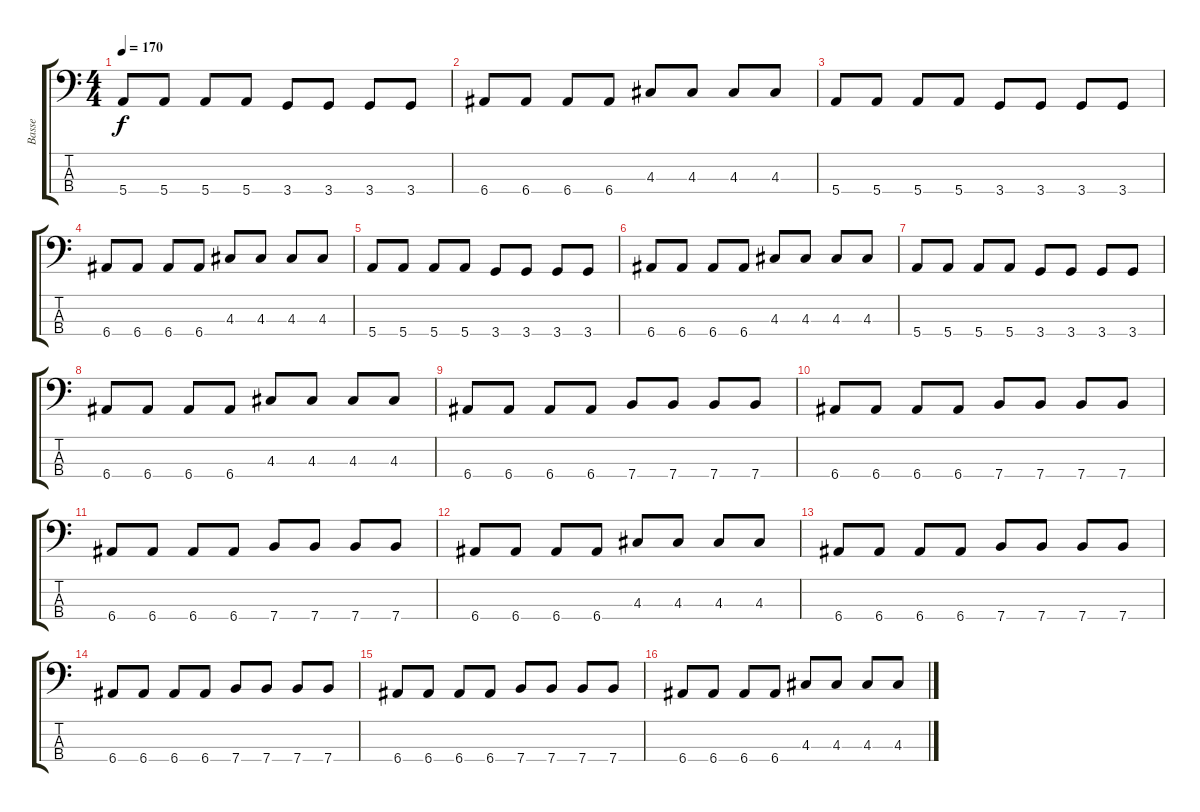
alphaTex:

\track ("Basse" "Basse") {instrument electricbassfinger}
\staff {score tabs}
\tuning (G2 D2 A1 E1) {hide}
\ts (4 4)
\tempo 170
\clef f4
\ks c
5.4.8{dy f} 5.4.8 5.4.8 5.4.8 3.4.8 3.4.8 3.4.8 3.4.8 |
6.4.8 6.4.8 6.4.8 6.4.8 4.3.8 4.3.8 4.3.8 4.3.8 |
5.4.8 5.4.8 5.4.8 5.4.8 3.4.8 3.4.8 3.4.8 3.4.8 |
6.4.8 6.4.8 6.4.8 6.4.8 4.3.8 4.3.8 4.3.8 4.3.8 |
5.4.8 5.4.8 5.4.8 5.4.8 3.4.8 3.4.8 3.4.8 3.4.8 |
6.4.8 6.4.8 6.4.8 6.4.8 4.3.8 4.3.8 4.3.8 4.3.8 |
5.4.8 5.4.8 5.4.8 5.4.8 3.4.8 3.4.8 3.4.8 3.4.8 |
6.4.8 6.4.8 6.4.8 6.4.8 4.3.8 4.3.8 4.3.8 4.3.8 |
6.4.8 6.4.8 6.4.8 6.4.8 7.4.8 7.4.8 7.4.8 7.4.8 |
6.4.8 6.4.8 6.4.8 6.4.8 7.4.8 7.4.8 7.4.8 7.4.8 |
6.4.8 6.4.8 6.4.8 6.4.8 7.4.8 7.4.8 7.4.8 7.4.8 |
6.4.8 6.4.8 6.4.8 6.4.8 4.3.8 4.3.8 4.3.8 4.3.8 |
6.4.8 6.4.8 6.4.8 6.4.8 7.4.8 7.4.8 7.4.8 7.4.8 |
6.4.8 6.4.8 6.4.8 6.4.8 7.4.8 7.4.8 7.4.8 7.4.8 |
6.4.8 6.4.8 6.4.8 6.4.8 7.4.8 7.4.8 7.4.8 7.4.8 |
6.4.8 6.4.8 6.4.8 6.4.8 4.3.8 4.3.8 4.3.8 4.3.8
